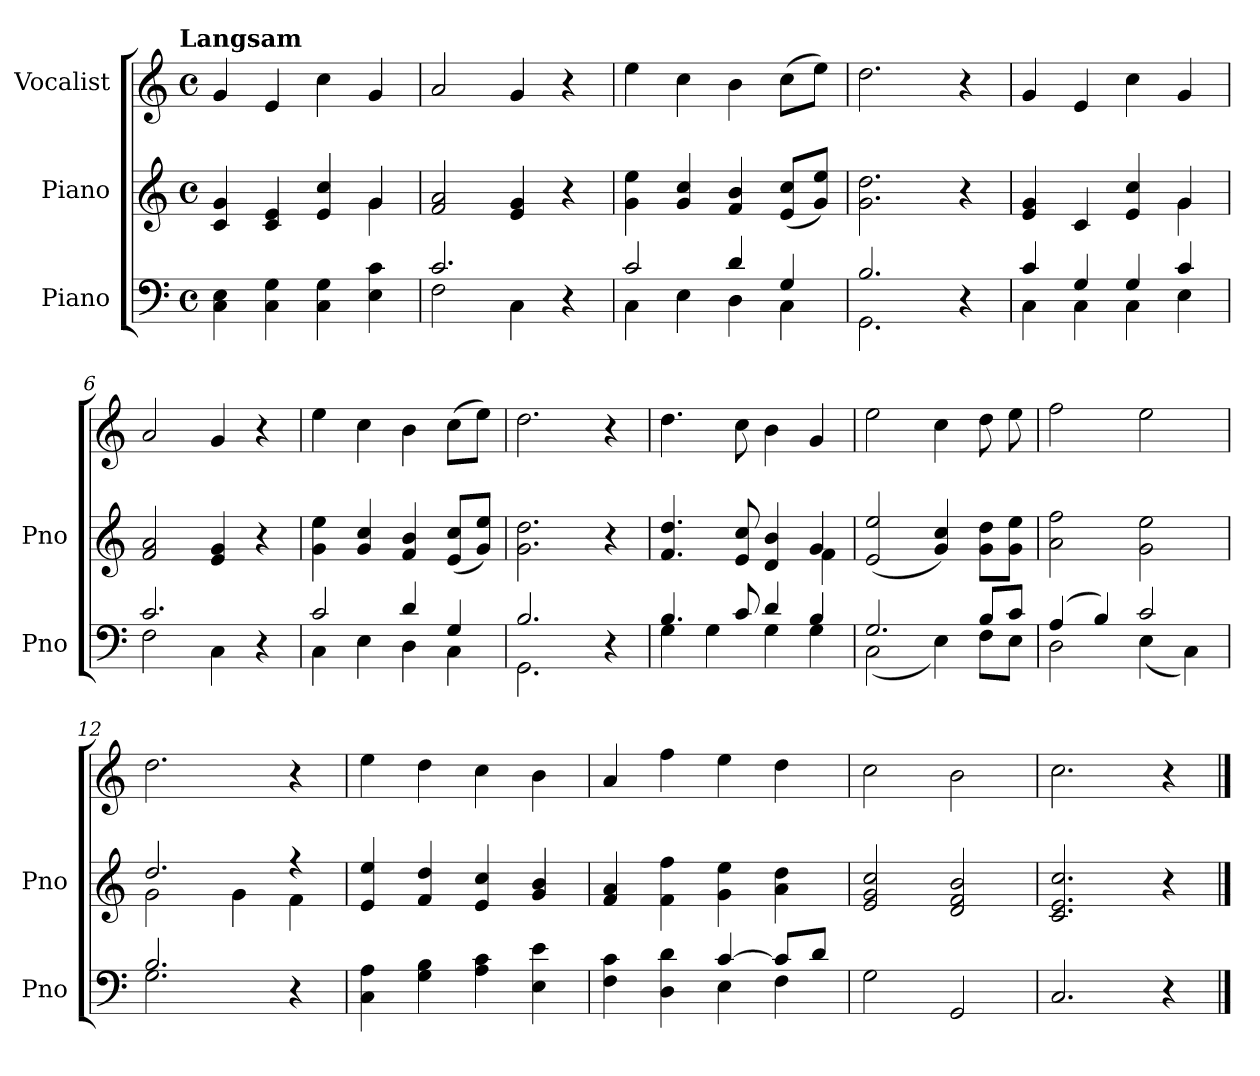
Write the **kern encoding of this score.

**kern	**kern	**kern
*part3	*part2	*part1
*staff3	*staff2	*staff1
*I"Piano	*I"Piano	*I"Vocalist
*I'Pno	*I'Pno	*
*clefF4	*clefG2	*clefG2
*k[]	*k[]	*k[]
*C:	*C:	*C:
!!LO:TX:omd:t=Langsam
*M4/4	*M4/4	*M4/4
*met(c)	*met(c)	*met(c)
*MM72	*MM72	*MM72
=1	=1	=1
*	*^	*
4C 4E	4c 4g	2.ryy	4g
4C 4G	4c 4e	.	4e
4C 4G	4e 4cc	.	4cc
4E 4c	4g	4g	4g
*	*v	*v	*
=2	=2	=2
*^	*	*
2.c	2F	2f 2a	2a
.	4C	4e 4g	4g
4ryy	4r	4r	4r
=3	=3	=3	=3
2c	4C	4g 4ee	4ee
.	4E	4g 4cc	4cc
4d	4D	4f 4b	4b
4G	4C	(8e 8ccL	(8ccL
.	.	8g 8eeJ)	8eeJ)
=4	=4	=4	=4
2.B	2.GG	2.g 2.dd	2.dd
4r	4ryy	4r	4r
=5	=5	=5	=5
*	*	*^	*
4c	4C	4e 4g	2.ryy	4g
4G	4C	4c	.	4e
4G	4C	4e 4cc	.	4cc
4c	4E	4g	4g	4g
*	*	*v	*v	*
=6	=6	=6	=6
2.c	2F	2f 2a	2a
.	4C	4e 4g	4g
4ryy	4r	4r	4r
=7	=7	=7	=7
2c	4C	4g 4ee	4ee
.	4E	4g 4cc	4cc
4d	4D	4f 4b	4b
4G	4C	(8e 8ccL	(8ccL
.	.	8g 8eeJ)	8eeJ)
=8	=8	=8	=8
2.B	2.GG	2.g 2.dd	2.dd
4r	4ryy	4r	4r
=9	=9	=9	=9
*	*	*^	*
4.B	4G	4.f 4.dd	2.ryy	4.dd
.	4G	.	.	.
8c	.	8e 8cc	.	8cc
4d	4G	4d 4b	.	4b
4B	4G	4g	4f	4g
*	*	*v	*v	*
=10	=10	=10	=10
2.G	(2C	(2e 2ee	2ee
.	4E)	4g 4cc)	4cc
8BL	8FL	8g 8ddL	8dd
8cJ	8EJ	8g 8eeJ	8ee
=11	=11	=11	=11
(4A	2D	2a 2ff	2ff
4B)	.	.	.
2c	(4E	2g 2ee	2ee
.	4C)	.	.
=12	=12	=12	=12
*	*	*^	*
2.B	2.G	2.dd	2g	2.dd
.	.	.	4g	.
4ryy	4r	4r	4f	4r
*v	*v	*	*	*
*	*v	*v	*
=13	=13	=13
4C 4A	4e 4ee	4ee
4G 4B	4f 4dd	4dd
4A 4c	4e 4cc	4cc
4E 4e	4g 4b	4b
=14	=14	=14
*^	*	*
4F 4c	2ryy	4f 4a	4a
4D 4d	.	4f 4ff	4ff
[4c	4E	4g 4ee	4ee
8cL]	4F	4a 4dd	4dd
8dJ	.	.	.
*v	*v	*	*
=15	=15	=15
2G	2e 2g 2cc	2cc
2GG	2d 2f 2b	2b
=16	=16	=16
2.C	2.c 2.e 2.cc	2.cc
4r	4r	4r
==	==	==
*-	*-	*-
